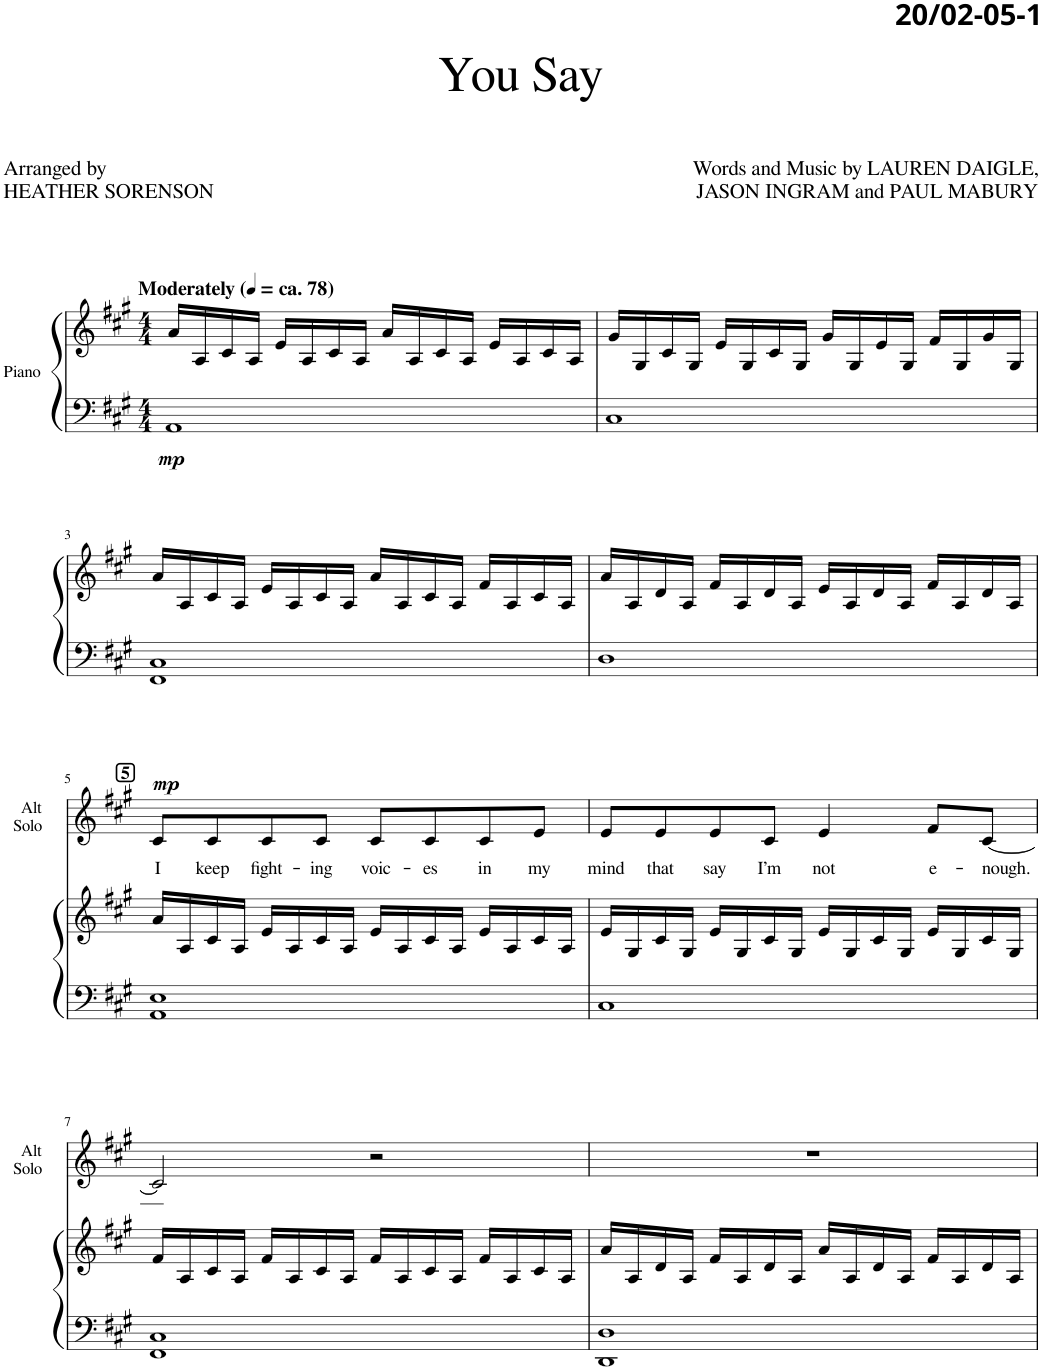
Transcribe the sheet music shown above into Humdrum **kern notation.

**kern	**kern	**dynam	**kern	**kern	**kern	**kern	**kern	**kern	**text	**dynam
*part7	*part7	*part7	*part6	*part5	*part4	*part3	*part2	*part1	*part1	*part1
*staff8	*staff7	*staff7/8	*staff6	*staff5	*staff4	*staff3	*staff2	*staff1	*staff1	*staff1
*I"Piano	*	*	*I"Bas	*I"Tenor	*I"Alt	*I"Sopraan	*I"Tenor solo	*I"Alt Solo	*	*
*I'Pno	*	*	*I'B.	*I'T.	*I'A.	*I'S.	*I'Tenor  solo	*I'Alt Solo	*	*
*clefF4	*clefG2	*	*clefF4	*clefF4	*clefG2	*clefG2	*clefGv2	*clefG2	*	*
*k[f#c#g#]	*k[f#c#g#]	*	*k[f#c#g#]	*k[f#c#g#]	*k[f#c#g#]	*k[f#c#g#]	*k[f#c#g#]	*k[f#c#g#]	*	*
*M4/4	*M4/4	*	*M4/4	*M4/4	*M4/4	*M4/4	*M4/4	*M4/4	*	*
=1	=1	=1	=1	=1	=1	=1	=1	=1	=1	=1
!	!	!	!	!	!	!	!	!LO:TX:a:B:t=Moderately (	!	!
!	!	!	!	!	!	!	!	!LO:TX:a:B:t=ca. 78)	!	!
!	!	!LO:DY:b=2	!	!	!	!	!	!	!	!
1AA	16a/LL	mp	1r	1r	1r	1r	1r	1r	.	.
.	16A/	.	.	.	.	.	.	.	.	.
.	16c#/	.	.	.	.	.	.	.	.	.
.	16A/JJ	.	.	.	.	.	.	.	.	.
.	16e/LL	.	.	.	.	.	.	.	.	.
.	16A/	.	.	.	.	.	.	.	.	.
.	16c#/	.	.	.	.	.	.	.	.	.
.	16A/JJ	.	.	.	.	.	.	.	.	.
.	16a/LL	.	.	.	.	.	.	.	.	.
.	16A/	.	.	.	.	.	.	.	.	.
.	16c#/	.	.	.	.	.	.	.	.	.
.	16A/JJ	.	.	.	.	.	.	.	.	.
.	16e/LL	.	.	.	.	.	.	.	.	.
.	16A/	.	.	.	.	.	.	.	.	.
.	16c#/	.	.	.	.	.	.	.	.	.
.	16A/JJ	.	.	.	.	.	.	.	.	.
=2	=2	=2	=2	=2	=2	=2	=2	=2	=2	=2
1C#	16g#/LL	.	1r	1r	1r	1r	1r	1r	.	.
.	16G#/	.	.	.	.	.	.	.	.	.
.	16c#/	.	.	.	.	.	.	.	.	.
.	16G#/JJ	.	.	.	.	.	.	.	.	.
.	16e/LL	.	.	.	.	.	.	.	.	.
.	16G#/	.	.	.	.	.	.	.	.	.
.	16c#/	.	.	.	.	.	.	.	.	.
.	16G#/JJ	.	.	.	.	.	.	.	.	.
.	16g#/LL	.	.	.	.	.	.	.	.	.
.	16G#/	.	.	.	.	.	.	.	.	.
.	16e/	.	.	.	.	.	.	.	.	.
.	16G#/JJ	.	.	.	.	.	.	.	.	.
.	16f#/LL	.	.	.	.	.	.	.	.	.
.	16G#/	.	.	.	.	.	.	.	.	.
.	16g#/	.	.	.	.	.	.	.	.	.
.	16G#/JJ	.	.	.	.	.	.	.	.	.
!!LO:LB:g=z
=3	=3	=3	=3	=3	=3	=3	=3	=3	=3	=3
1FF# 1C#	16a/LL	.	1r	1r	1r	1r	1r	1r	.	.
.	16A/	.	.	.	.	.	.	.	.	.
.	16c#/	.	.	.	.	.	.	.	.	.
.	16A/JJ	.	.	.	.	.	.	.	.	.
.	16e/LL	.	.	.	.	.	.	.	.	.
.	16A/	.	.	.	.	.	.	.	.	.
.	16c#/	.	.	.	.	.	.	.	.	.
.	16A/JJ	.	.	.	.	.	.	.	.	.
.	16a/LL	.	.	.	.	.	.	.	.	.
.	16A/	.	.	.	.	.	.	.	.	.
.	16c#/	.	.	.	.	.	.	.	.	.
.	16A/JJ	.	.	.	.	.	.	.	.	.
.	16f#/LL	.	.	.	.	.	.	.	.	.
.	16A/	.	.	.	.	.	.	.	.	.
.	16c#/	.	.	.	.	.	.	.	.	.
.	16A/JJ	.	.	.	.	.	.	.	.	.
=4	=4	=4	=4	=4	=4	=4	=4	=4	=4	=4
1D	16a/LL	.	1r	1r	1r	1r	1r	1r	.	.
.	16A/	.	.	.	.	.	.	.	.	.
.	16d/	.	.	.	.	.	.	.	.	.
.	16A/JJ	.	.	.	.	.	.	.	.	.
.	16f#/LL	.	.	.	.	.	.	.	.	.
.	16A/	.	.	.	.	.	.	.	.	.
.	16d/	.	.	.	.	.	.	.	.	.
.	16A/JJ	.	.	.	.	.	.	.	.	.
.	16e/LL	.	.	.	.	.	.	.	.	.
.	16A/	.	.	.	.	.	.	.	.	.
.	16d/	.	.	.	.	.	.	.	.	.
.	16A/JJ	.	.	.	.	.	.	.	.	.
.	16f#/LL	.	.	.	.	.	.	.	.	.
.	16A/	.	.	.	.	.	.	.	.	.
.	16d/	.	.	.	.	.	.	.	.	.
.	16A/JJ	.	.	.	.	.	.	.	.	.
!!LO:LB:g=z
!!LO:REH:place=s1:a:B:cj:fs=11:t=5
=5	=5	=5	=5	=5	=5	=5	=5	=5	=5	=5
!	!	!	!	!	!	!	!	!	!LO:LY:b	!LO:DY:a
1AA 1E	16a/LL	.	1r	1r	1r	1r	1r	8c#/L	I	mp
.	16A/	.	.	.	.	.	.	.	.	.
!	!	!	!	!	!	!	!	!	!LO:LY:b	!
.	16c#/	.	.	.	.	.	.	8c#/	keep	.
.	16A/JJ	.	.	.	.	.	.	.	.	.
!	!	!	!	!	!	!	!	!	!LO:LY:b	!
.	16e/LL	.	.	.	.	.	.	8c#/	fight-	.
.	16A/	.	.	.	.	.	.	.	.	.
!	!	!	!	!	!	!	!	!	!LO:LY:b	!
.	16c#/	.	.	.	.	.	.	8c#/J	-ing	.
.	16A/JJ	.	.	.	.	.	.	.	.	.
!	!	!	!	!	!	!	!	!	!LO:LY:b	!
.	16e/LL	.	.	.	.	.	.	8c#/L	voic-	.
.	16A/	.	.	.	.	.	.	.	.	.
!	!	!	!	!	!	!	!	!	!LO:LY:b	!
.	16c#/	.	.	.	.	.	.	8c#/	-es	.
.	16A/JJ	.	.	.	.	.	.	.	.	.
!	!	!	!	!	!	!	!	!	!LO:LY:b	!
.	16e/LL	.	.	.	.	.	.	8c#/	in	.
.	16A/	.	.	.	.	.	.	.	.	.
!	!	!	!	!	!	!	!	!	!LO:LY:b	!
.	16c#/	.	.	.	.	.	.	8e/J	my	.
.	16A/JJ	.	.	.	.	.	.	.	.	.
=6	=6	=6	=6	=6	=6	=6	=6	=6	=6	=6
!	!	!	!	!	!	!	!	!	!LO:LY:b	!
1C#	16e/LL	.	1r	1r	1r	1r	1r	8e/L	mind	.
.	16G#/	.	.	.	.	.	.	.	.	.
!	!	!	!	!	!	!	!	!	!LO:LY:b	!
.	16c#/	.	.	.	.	.	.	8e/	that	.
.	16G#/JJ	.	.	.	.	.	.	.	.	.
!	!	!	!	!	!	!	!	!	!LO:LY:b	!
.	16e/LL	.	.	.	.	.	.	8e/	say	.
.	16G#/	.	.	.	.	.	.	.	.	.
!	!	!	!	!	!	!	!	!	!LO:LY:b	!
.	16c#/	.	.	.	.	.	.	8c#/J	I’m	.
.	16G#/JJ	.	.	.	.	.	.	.	.	.
!	!	!	!	!	!	!	!	!	!LO:LY:b	!
.	16e/LL	.	.	.	.	.	.	4e/	not	.
.	16G#/	.	.	.	.	.	.	.	.	.
.	16c#/	.	.	.	.	.	.	.	.	.
.	16G#/JJ	.	.	.	.	.	.	.	.	.
!	!	!	!	!	!	!	!	!	!LO:LY:b	!
.	16e/LL	.	.	.	.	.	.	8f#/L	e-	.
.	16G#/	.	.	.	.	.	.	.	.	.
!	!	!	!	!	!	!	!	!	!LO:LY:b	!
.	16c#/	.	.	.	.	.	.	[8c#/J	-nough.	.
.	16G#/JJ	.	.	.	.	.	.	.	.	.
!!LO:LB:g=z
=7	=7	=7	=7	=7	=7	=7	=7	=7	=7	=7
1FF# 1C#	16f#/LL	.	1r	1r	1r	1r	1r	2c#/]	.	.
.	16A/	.	.	.	.	.	.	.	.	.
.	16c#/	.	.	.	.	.	.	.	.	.
.	16A/JJ	.	.	.	.	.	.	.	.	.
.	16f#/LL	.	.	.	.	.	.	.	.	.
.	16A/	.	.	.	.	.	.	.	.	.
.	16c#/	.	.	.	.	.	.	.	.	.
.	16A/JJ	.	.	.	.	.	.	.	.	.
.	16f#/LL	.	.	.	.	.	.	2r	.	.
.	16A/	.	.	.	.	.	.	.	.	.
.	16c#/	.	.	.	.	.	.	.	.	.
.	16A/JJ	.	.	.	.	.	.	.	.	.
.	16f#/LL	.	.	.	.	.	.	.	.	.
.	16A/	.	.	.	.	.	.	.	.	.
.	16c#/	.	.	.	.	.	.	.	.	.
.	16A/JJ	.	.	.	.	.	.	.	.	.
=8	=8	=8	=8	=8	=8	=8	=8	=8	=8	=8
1DD 1D	16a/LL	.	1r	1r	1r	1r	1r	1r	.	.
.	16A/	.	.	.	.	.	.	.	.	.
.	16d/	.	.	.	.	.	.	.	.	.
.	16A/JJ	.	.	.	.	.	.	.	.	.
.	16f#/LL	.	.	.	.	.	.	.	.	.
.	16A/	.	.	.	.	.	.	.	.	.
.	16d/	.	.	.	.	.	.	.	.	.
.	16A/JJ	.	.	.	.	.	.	.	.	.
.	16a/LL	.	.	.	.	.	.	.	.	.
.	16A/	.	.	.	.	.	.	.	.	.
.	16d/	.	.	.	.	.	.	.	.	.
.	16A/JJ	.	.	.	.	.	.	.	.	.
.	16f#/LL	.	.	.	.	.	.	.	.	.
.	16A/	.	.	.	.	.	.	.	.	.
.	16d/	.	.	.	.	.	.	.	.	.
.	16A/JJ	.	.	.	.	.	.	.	.	.
=	=	=	=	=	=	=	=	=	=	=
*-	*-	*-	*-	*-	*-	*-	*-	*-	*-	*-
